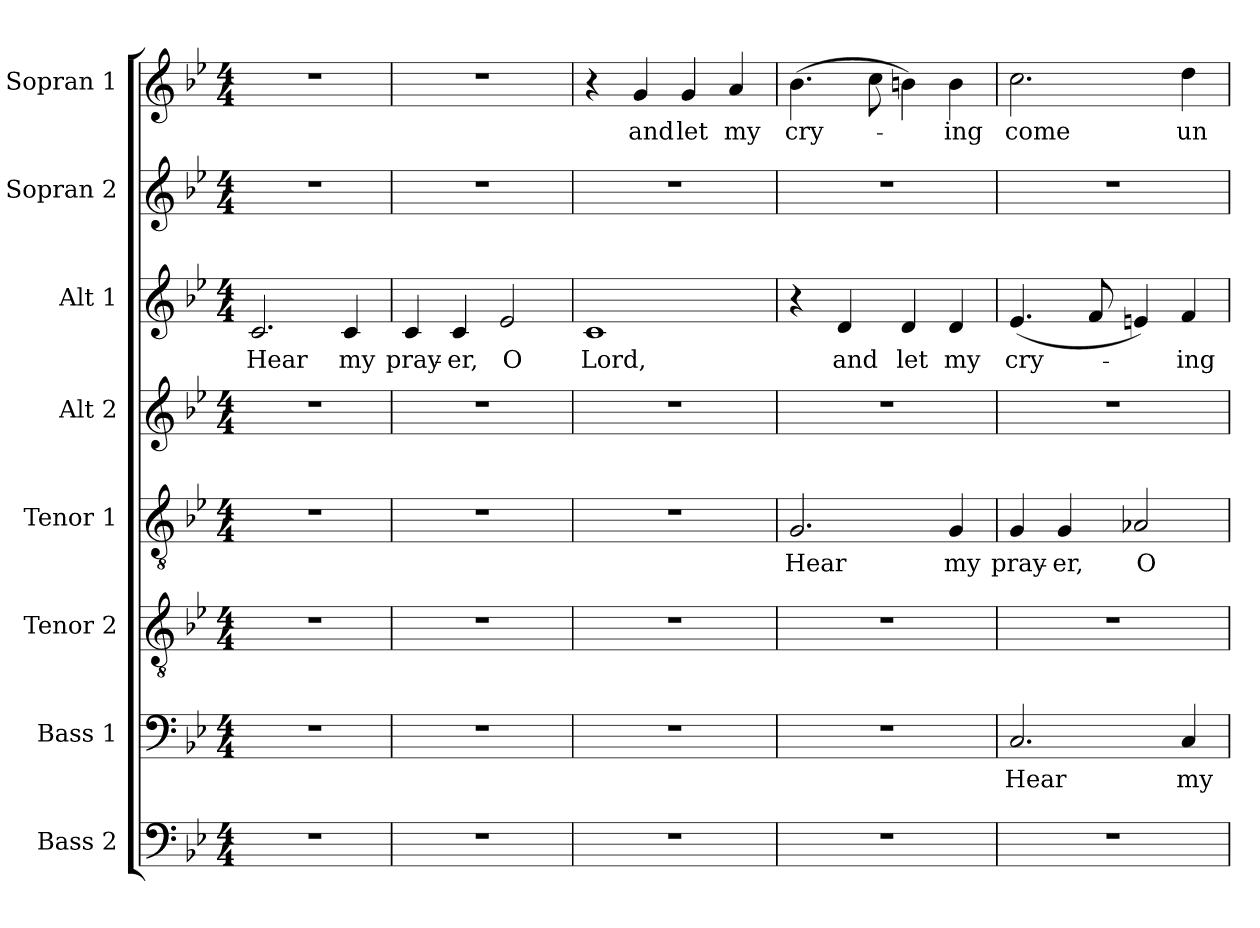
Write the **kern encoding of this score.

**kern	**kern	**text	**kern	**kern	**text	**kern	**kern	**text	**kern	**kern	**text
*part8	*part7	*part7	*part6	*part5	*part5	*part4	*part3	*part3	*part2	*part1	*part1
*staff8	*staff7	*staff7	*staff6	*staff5	*staff5	*staff4	*staff3	*staff3	*staff2	*staff1	*staff1
*I"Bass 2	*I"Bass 1	*	*I"Tenor 2	*I"Tenor 1	*	*I"Alt 2	*I"Alt 1	*	*I"Sopran 2	*I"Sopran 1	*
*I'B2	*I'B1	*	*I'T2	*I'T1	*	*I'A2	*I'A1	*	*I'S2	*I'S1	*
*clefF4	*clefF4	*	*clefGv2	*clefGv2	*	*clefG2	*clefG2	*	*clefG2	*clefG2	*
*k[b-e-]	*k[b-e-]	*	*k[b-e-]	*k[b-e-]	*	*k[b-e-]	*k[b-e-]	*	*k[b-e-]	*k[b-e-]	*
*M4/4	*M4/4	*	*M4/4	*M4/4	*	*M4/4	*M4/4	*	*M4/4	*M4/4	*
*MM80	*MM80	*	*MM80	*MM80	*	*MM80	*MM80	*	*MM80	*MM80	*
=1	=1	=1	=1	=1	=1	=1	=1	=1	=1	=1	=1
!	!	!	!	!	!	!	!	!LO:LY:b	!	!	!
1r	1r	.	1r	1r	.	1r	2.c/	Hear	1r	1r	.
!	!	!	!	!	!	!	!	!LO:LY:b	!	!	!
.	.	.	.	.	.	.	4c/	my	.	.	.
=2	=2	=2	=2	=2	=2	=2	=2	=2	=2	=2	=2
!	!	!	!	!	!	!	!	!LO:LY:b	!	!	!
1r	1r	.	1r	1r	.	1r	4c/	pray-	1r	1r	.
!	!	!	!	!	!	!	!	!LO:LY:b	!	!	!
.	.	.	.	.	.	.	4c/	-er,	.	.	.
!	!	!	!	!	!	!	!	!LO:LY:b	!	!	!
.	.	.	.	.	.	.	2e-/	O	.	.	.
=3	=3	=3	=3	=3	=3	=3	=3	=3	=3	=3	=3
!	!	!	!	!	!	!	!	!LO:LY:b	!	!	!
1r	1r	.	1r	1r	.	1r	1c	Lord,	1r	4r	.
!	!	!	!	!	!	!	!	!	!	!	!LO:LY:b
.	.	.	.	.	.	.	.	.	.	4g/	and
!	!	!	!	!	!	!	!	!	!	!	!LO:LY:b
.	.	.	.	.	.	.	.	.	.	4g/	let
!	!	!	!	!	!	!	!	!	!	!	!LO:LY:b
.	.	.	.	.	.	.	.	.	.	4a/	my
=4	=4	=4	=4	=4	=4	=4	=4	=4	=4	=4	=4
!	!	!	!	!	!LO:LY:b	!	!	!	!	!	!LO:LY:b
1r	1r	.	1r	2.G/	Hear	1r	4r	.	1r	(>4.b-\	cry-
!	!	!	!	!	!	!	!	!LO:LY:b	!	!	!
.	.	.	.	.	.	.	4d/	and	.	.	.
.	.	.	.	.	.	.	.	.	.	8cc\	.
!	!	!	!	!	!	!	!	!LO:LY:b	!	!	!
.	.	.	.	.	.	.	4d/	let	.	4bn\)	.
!	!	!	!	!	!LO:LY:b	!	!	!LO:LY:b	!	!	!LO:LY:b
.	.	.	.	4G/	my	.	4d/	my	.	4b\	-ing
=5	=5	=5	=5	=5	=5	=5	=5	=5	=5	=5	=5
!	!	!LO:LY:b	!	!	!LO:LY:b	!	!	!LO:LY:b	!	!	!LO:LY:b
1r	2.C/	Hear	1r	4G/	pray-	1r	(4.e-/	cry-	1r	2.cc\	come
!	!	!	!	!	!LO:LY:b	!	!	!	!	!	!
.	.	.	.	4G/	-er,	.	.	.	.	.	.
.	.	.	.	.	.	.	8f/	.	.	.	.
!	!	!	!	!	!LO:LY:b	!	!	!	!	!	!
.	.	.	.	2A-X/	O	.	4en/)	.	.	.	.
!	!	!LO:LY:b	!	!	!	!	!	!LO:LY:b	!	!	!LO:LY:b
.	4C/	my	.	.	.	.	4f/	-ing	.	4dd\	un-
=	=	=	=	=	=	=	=	=	=	=	=
*-	*-	*-	*-	*-	*-	*-	*-	*-	*-	*-	*-
